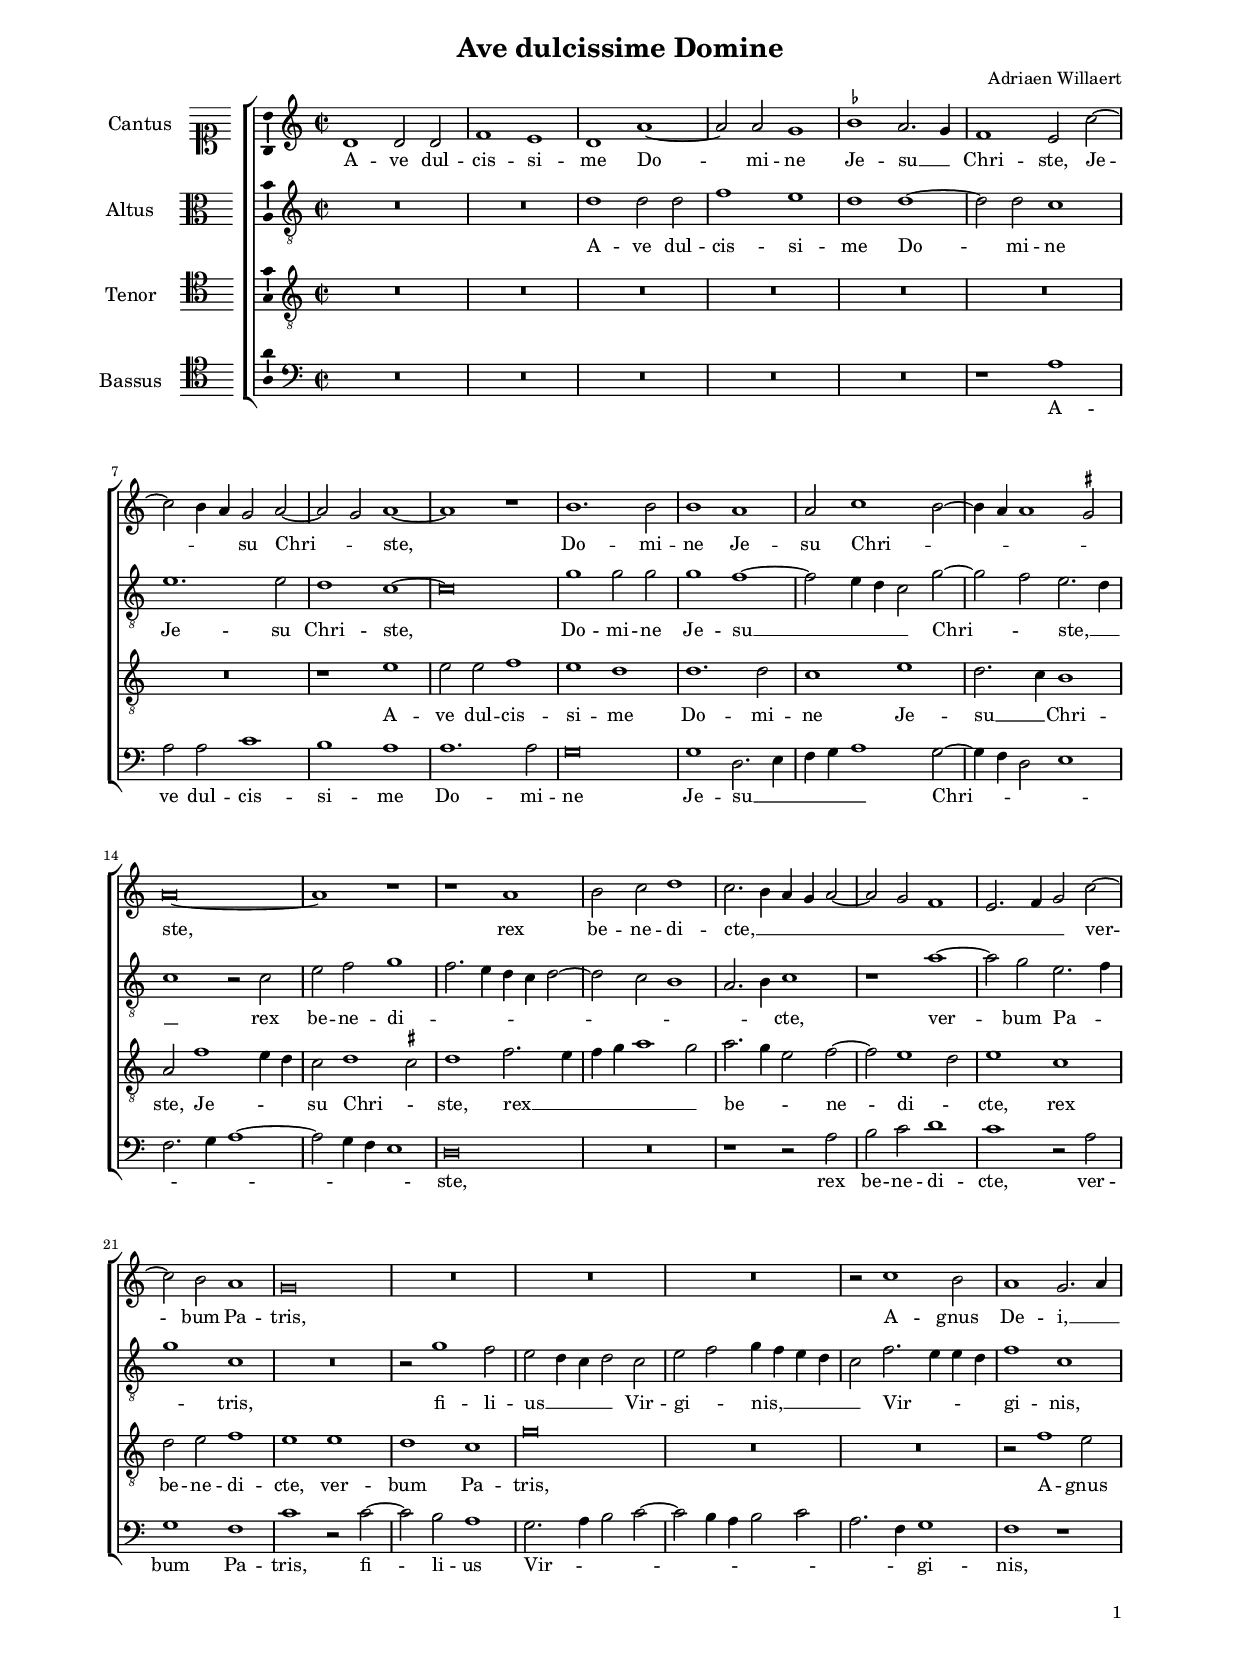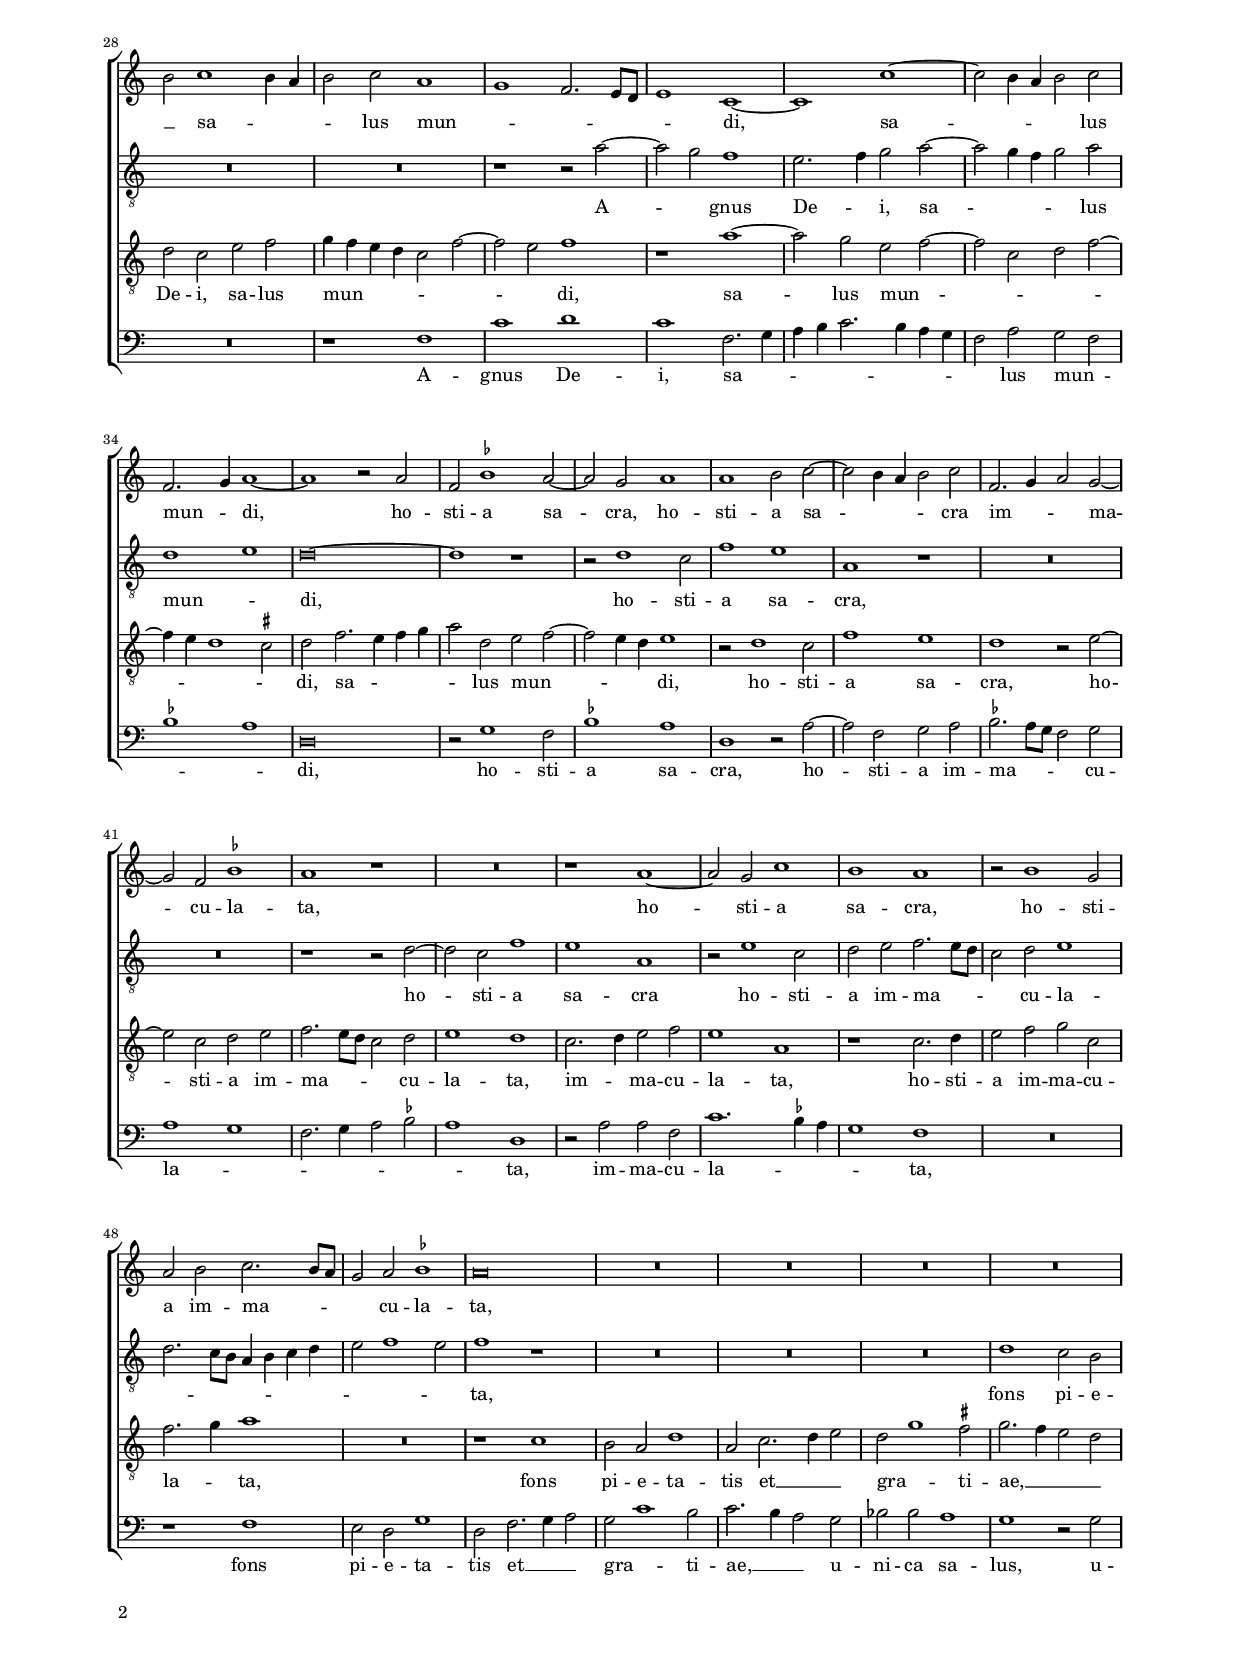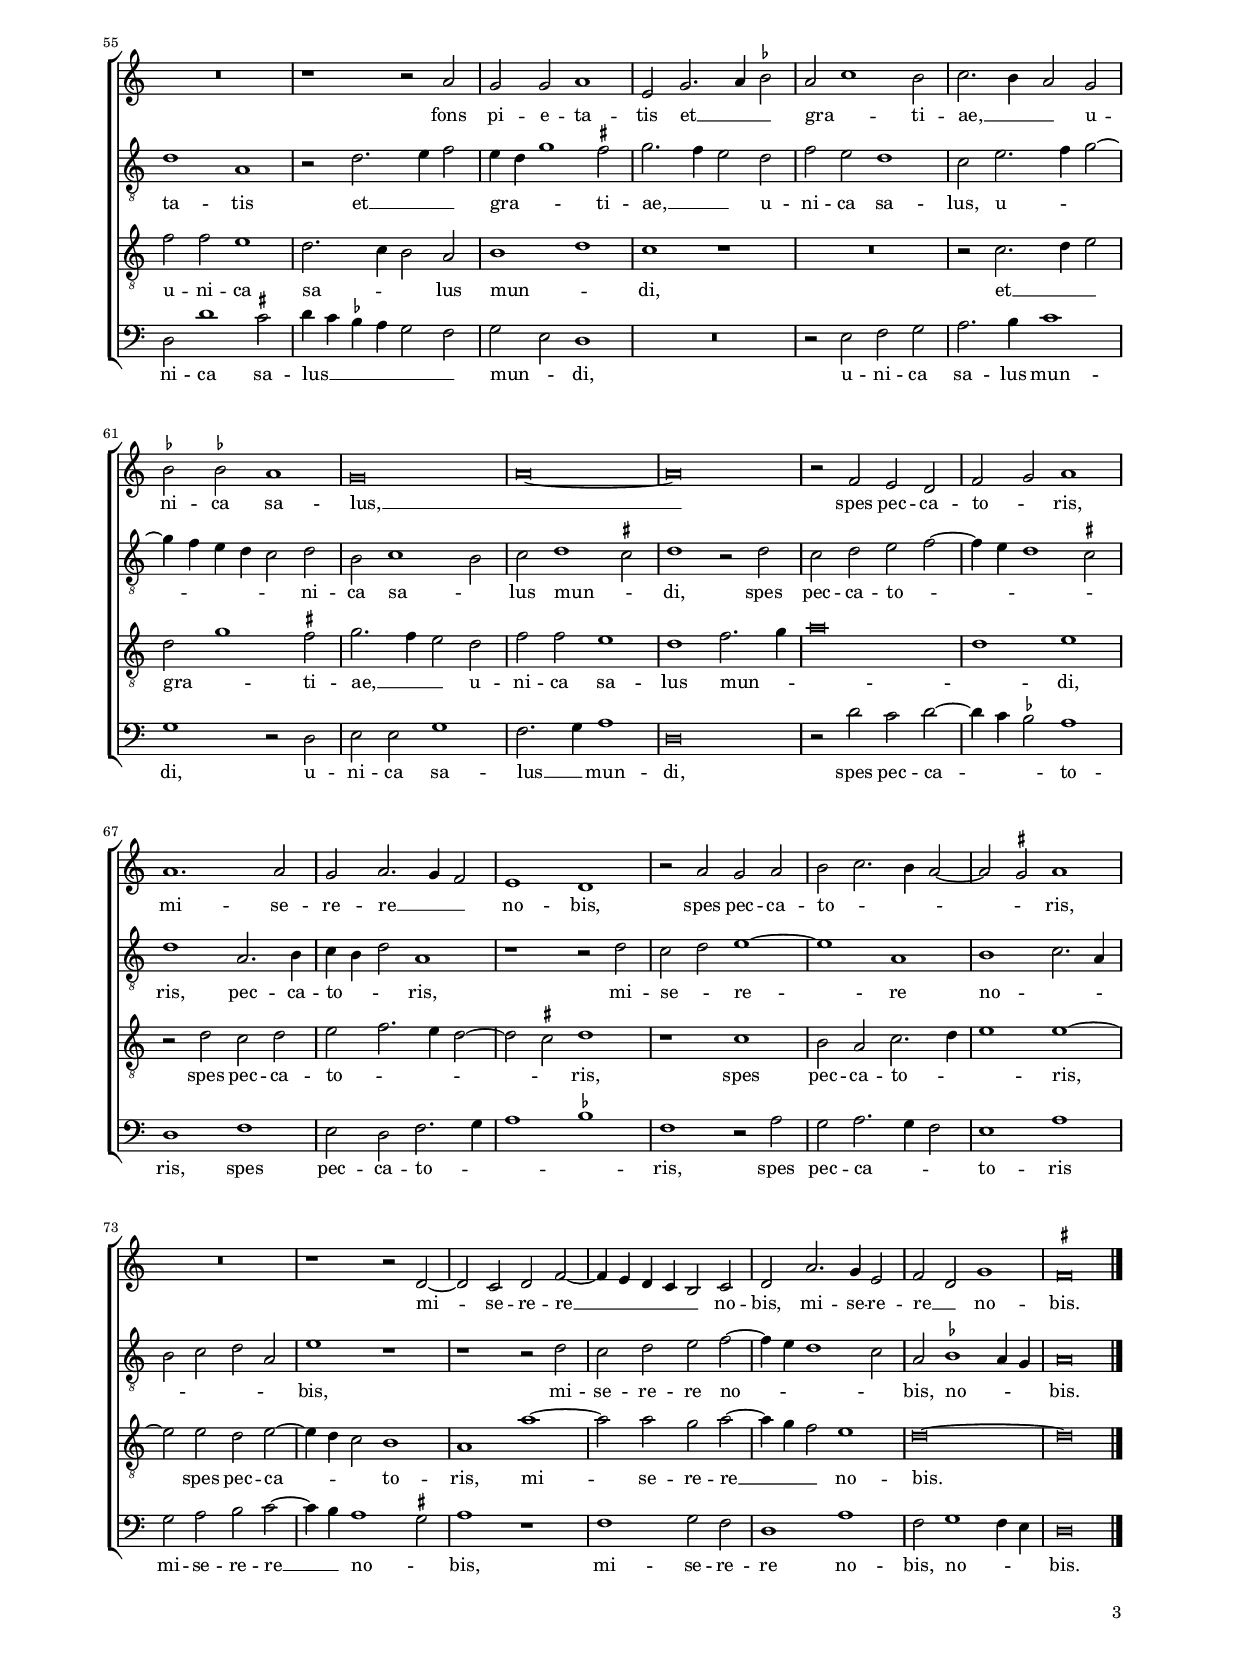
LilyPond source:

\header
{
  title="Ave dulcissime Domine"
  composer="Adriaen Willaert"
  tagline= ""
}

\version "2.24.2"
\language deutsch
#(set-global-staff-size 15)
% #(set-default-paper-size "letter")
#(ly:set-option 'point-and-click #f)

	
global = {
	\key c \major
	\time 2/2 \set Score.measureLength = #(ly:make-moment 2/1)
	\skip 1*2*79 \bar "|."
	}

	ficta = { \once \set suggestAccidentals = ##t }
	
	forget = #(define-music-function (music) (ly:music?) #{
		\accidentalStyle forget
		$music
		\accidentalStyle default
		#})
	


\paper
	{
	top-margin = 1.7 \cm
	bottom-margin = 1.1 \cm
	left-margin = 2 \cm
	right-margin = 2 \cm
	ragged-bottom = ##f
	ragged-last-bottom = ##t
	print-page-number = ##f
	system-system-spacing = #'((basic-distance . 17) (minimum-distance . 14) (padding . 6) (strechability . 150))
	oddFooterMarkup=\markup   \fill-line { "" \fromproperty #'page:page-number-string }
	evenFooterMarkup=\markup  \fill-line { \fromproperty #'page:page-number-string "" }
	last-bottom-spacing = #'((basic-distance . 11) (minimum-distance . 7) (padding . 4))
	systems-per-page = 4
%   page-count = 3	
%	min-systems-per-page = 3
	}


incipitcantus = \markup { \score {
	{
	\set Staff.instrumentName = \markup { \fontsize #1 "Cantus" }
	\key c \major
	\clef soprano
	s4 \bar ""
	}
	\layout  {
	raggedright = ##t
	indent = 1.6 \cm
	line-width = 2.5\cm
	\context { \Staff \remove Time_signature_engraver }
	\override Staff.Clef.Y-extent = #'(0 . 0)
	}} \hspace #1 }
	
      
incipitaltus = \markup { \score {
	{
	\set Staff.instrumentName = \markup { \fontsize #1 "Altus" }
	\key c \major
	\clef alto
	s4 \bar ""
	}
	\layout  {
	raggedright = ##t
	indent = 1.6 \cm
	line-width = 2.5\cm
	\context { \Staff \remove Time_signature_engraver }
	\override Staff.Clef.Y-extent = #'(0 . 0)
	}} \hspace #1 }


incipittenor = \markup { \score {
	{
	\set Staff.instrumentName = \markup { \fontsize #1 "Tenor" }
	\key c \major
	\clef tenor
	s4 \bar ""
	}
	\layout  {
	raggedright = ##t
	indent = 1.6 \cm
	line-width = 2.5\cm
	\context { \Staff \remove Time_signature_engraver }
	\override Staff.Clef.Y-extent = #'(0 . 0)
	}} \hspace #1 }


incipitbassus = \markup { \score {
	{
	\set Staff.instrumentName = \markup { \fontsize #1 "Bassus" }
	\key c \major
	\clef tenor
	s4 \bar ""
	}
	\layout  {
	raggedright = ##t
	indent = 1.6 \cm
	line-width = 2.5\cm
	\context { \Staff \remove Time_signature_engraver }
	\override Staff.Clef.Y-extent = #'(0 . 0)
	}} \hspace #1 }


cantus =  \relative c''
	{
	d,1 d2 d
	f1 e
	d1 a'~
	a2 a g1
%5
	\ficta b1 a2. g4 |
	f1 e2 c'~
	c2 h4 a g2 a~
	a2 g a1~
	a1 r
%10
	h1. h2 |
	h1 a
	a2 c1 h2~
	h4 a a1 \ficta gis2
	a\breve~
%15
	a1 r |
	r1 a
	h2 c d1
	c2. h4 a g a2~
	a2 g f1
%20
	e2. f4 g2 c~ |
	c2 h a1
	g\breve
	R\breve
	R\breve
%25
	R\breve |
	r2 c1 h2
	a1 g2. a4
	h2 c1 h4 a
	h2 c a1
%30
	g1 f2. e8 d |
	e1 c~
	c1 c'~
	c2 h4 a h2 c
	f,2. g4 a1~
%35
	a1 r2 a |
	f2 \ficta b1 a2~
	a2 g a1
	a1 h2 c~
	c2 h4 a h2 c
%40
	f,2. g4 a2 g~ |
	g2 f \ficta b1
	a1 r
	R\breve
	r1 a~
%45
	a2 g c1 |
	h1 a
	r2 h1 g2
	a2 h c2. h8 a
	g2 a \ficta b1
%50
	a\breve |
	R\breve
	R\breve
	R\breve
	R\breve
%55
	R\breve |
	r1 r2 a
	g2 g a1
	e2 g2. a4 \ficta b2
	a2 c1 h2
%60
	c2. h4 a2 g |
	\ficta b2 \ficta b! a1
	g\breve
	a\breve~
	a\breve
%65
	r2 f e d |
	f2 g a1
	a1. a2
	g2 a2. g4 f2
	e1 d
%70
	r2 a' g a |
	h2 c2. h4 a2~
	a2 \ficta gis a1
	R\breve
	r1 r2 d,~
%75
	d2 c d f~ |
	f4 e d c h2 c
	d2 a'2. g4 e2
	f2 d g1
	\ficta fis\breve |
	}


altus =  \relative c'
	{
	R\breve
	R\breve
	d1 d2 d
	f1 e
%5
	d1 d~ |
	d2 d c1
	e1. e2
	d1 c~
	c\breve
%10
	g'1 g2 g |
	g1 f~
	f2 e4 d c2 g'~
	g2 f e2. d4
	c1 r2 c
%15
	e2 f g1 |
	f2. e4  d c d2~
	d2 c h1
	a2. h4 c1
	r1 a'~
%20
	a2 g e2. f4 |
	g1 c,
	R\breve
	r2 g'1 f2
	e2 d4 c d2 c
%25
	e2 f g4 f e d |
	c2 f2. e4 e d
	f1 c
	R\breve
	R\breve
%30
	r1 r2 a'~ |
	a2 g f1
	e2. f4 g2 a~
	a2 g4 f g2 a
	d,1 e
%35
	d\breve~ |
	d1 r
	r2 d1 c2
	f1 e
	a,1 r
%40
	R\breve |
	R\breve
	r1 r2 d~
	d2 c f1
	e1 a,
%45
	r2 e'1 c2 |
	d2 e f2. e8 d
	c2 d e1
	d2. c8 h a4 h c d
	e2 f1 e2
%50
	f1 r |
	R\breve
	R\breve
	R\breve
	d1 c2 h
%55
	d1 a |
	r2 d2. e4 f2
	e4 d g1 \ficta fis2
	g2. f4 e2 d
	f2 e d1
%60
	c2 e2. f4 g2~ |
	g4 f e d c2 d
	h2 c1 h2
	c2 d1 \ficta cis2
	d1 r2 d
%65
	c2 d e f~ |
	f4 e d1 \ficta cis2
	d1 a2. h4
	c4 h d2 a1
	r1 r2 d
%70
	c2 d e1~ |
	e1 a,
	h1 c2. a4
	h2 c d a
	e'1 r
%75
	r1 r2 d |
	c2 d e f~
	f4 e d1 c2
	a2 \ficta b1 a4 g
	a\breve |
	}


tenor =  \relative c'
	{
	R\breve
	R\breve
	R\breve
	R\breve
%5
	R\breve |
	R\breve
	R\breve
	r1 e
	e2 e f1
%10
	e1 d |
	d1. d2
	c1 e
	d2. c4 h1
	a2 f'1 e4 d
%15
	c2 d1 \ficta cis2 |
	d1 f2. e4
	f4 g a1 g2
	a2. g4 e2 f~
	f2 e1 d2
%20
	e1 c |
	d2 e f1
	e1 e
	d1 c
	g'\breve
%25
	R\breve |
	R\breve
	r2 f1 e2
	d2 c e f
	g4 f e d c2 f~
%30
	f2 e f1 |
	r1 a~
	a2 g e f~
	f2 c d f~
	f4 e d1 \ficta cis2
%35
	d2 f2. e4 f g |
	a2 d, e f~
	f2 e4 d e1
	r2 d1 c2
	f1 e
%40
	d1 r2 e~ |
	e2 c d e
	f2. e8 d c2 d
	e1 d
	c2. d4 e2 f
%45
	e1 a, |
	r1 c2. d4
	e2 f g c,
	f2. g4 a1
	R\breve
%50
	r1 c, |
	h2 a d1
	a2 c2. d4 e2
	d2 g1 \ficta fis2
	g2. f4 e2 d
%55
	f2 f e1 |
	d2. c4 h2 a
	h1 d
	c1 r
	R\breve
%60
	r2 c2. d4 e2 |
	d2 g1 \ficta fis2
	g2. f4 e2 d
	f2 f e1
	d1 f2. g4
%65
	a\breve |
	d,1 e
	r2 d c d
	e2 f2. e4 d2~
	d2 \ficta cis d1
%70
	r1 c |
	h2 a c2. d4
	e1 e~
	e2 e d e~
	e4 d c2 h1
%75
	a1 a'~ |
	a2 a g a~
	a4 g f2 e1
	d\breve~
	d\breve |
	}


bassus  =  \relative c
	{
	R\breve
	R\breve
	R\breve
	R\breve
%5
	R\breve |
	r1 a'
	a2 a c1
	h1 a
	a1. a2
%10
	g\breve |
	g1 d2. e4
	f4 g a1 g2~
	g4 f d2 e1
	f2. g4 a1~
%15
	a2 g4 f e1 |
	d\breve
	R\breve
	r1 r2 a'
	h2 c d1
%20
	c1 r2 a |
	g1 f
	c'1 r2 c~
	c2 h a1
	g2. a4 h2 c~
%25
	c2 h4 a h2 c |
	a2. f4 g1
	f1 r
	R\breve
	r1 f
%30
	c'1 d |
	c1 f,2. g4
	a4 h c2. h4 a g
	f2 a g f
	\ficta b1 a
%35
	d,\breve |
	r2 g1 f2
	\ficta b1 a
	d,1 r2 a'~
	a2 f g a
%40
	\ficta b2. a8 g f2 g |
	a1 g
	f2. g4 a2 \ficta b
	a1 d,
	r2 a'2 a f
%45
	c'1. \ficta b4 a |
	g1 f
	R\breve
	r1 f
	e2 d g1
%50
	d2 f2. g4 a2 |
	g2 c1 h2
	c2. h4 a2 g
	b2 b a1
	g1 r2 g
%55
	d2 d'1 \ficta cis2 |
	d4 c \ficta b a g2 f
	g2 e d1
	R\breve
	r2 e f g
%60
	a2. h4 c1 |
	g1 r2 d
	e2 e g1
	f2. g4 a1
	d,\breve
%65
	r2 d' c d~ |
	d4 c \ficta b2 a1
	d,1 f
	e2 d f2. g4
	a1 \ficta b
%70
	f1 r2 a |
	g2 a2. g4 f2
	e1 a
	g2 a h c~
	c4 h a1 \ficta gis2
%75
	a1 r |
	f1 g2 f
	d1 a'
	f2 g1 f4 e
	d\breve |
	}

lyricscantus = \lyricmode {
	A -- ve dul -- cis -- si -- me Do -- mi -- ne Je -- su __ _ Chri -- ste,
	Je -- _ _ su Chri -- _ ste,
	Do -- mi -- ne Je -- su Chri -- _ _ _ _ ste,
	rex be -- ne -- di -- cte, __ _ _ _ _ _ _ _ _ _ 
	ver -- bum Pa -- tris,
	A -- gnus De -- i, __ _ _
	sa -- _ _ _ lus mun -- _ _ _ _ _ di,
	sa -- _ _ _ lus mun -- _ di,
	ho -- sti -- a sa -- cra,
	ho -- sti -- a sa -- _ _ _ cra
	im -- _ _ ma -- cu -- la -- ta,
	ho -- sti -- a sa -- cra,
	ho -- sti -- a
	im -- ma -- _ _ _ cu -- la -- ta,
	fons pi -- e -- ta -- tis et __ _ _ gra -- _ ti -- ae, __ _ _
	u -- ni -- ca sa -- lus, __ _
	spes pec -- ca -- to -- _ ris,
	mi -- se -- re -- re __ _ _ no -- bis,
	spes pec -- ca -- to -- _ _ _ _ ris,
	mi -- se -- re -- re __ _ _ _ _ no -- bis,
	mi -- se -- re -- re __ _ no -- bis.
	}


lyricsaltus = \lyricmode {
	A -- ve dul -- cis -- si -- me Do -- mi -- ne Je -- su Chri -- ste,
	Do -- mi -- ne Je -- su __ _ _ _ Chri -- _ ste, __ _ _
	rex be -- ne -- di -- _ _ _ _ _ _ _ _ _ cte,
	ver -- bum Pa -- _ _ tris,
	fi -- li -- us __ _ _ _ Vir -- gi -- _ nis, __ _ _ _ _
	Vir -- _ _ _ gi -- nis,
	A -- _ gnus De -- _ i,
	sa -- _ _ _ lus mun -- _ di,
	ho -- sti -- a sa -- cra,
	ho -- sti -- a sa -- cra
	ho -- sti -- a im -- ma -- _ _ _ cu -- la -- _ _ _ _ _ _ _ _ _ _ ta,
	fons pi -- e -- ta -- tis et __ _ _ gra -- _ _ ti -- ae, __ _ _
	u -- ni -- ca sa -- lus,
	u -- _ _ _ _ _ _ ni -- ca sa -- _ lus mun -- _ di,
	spes pec -- ca -- to -- _ _ _ _ ris,
	pec -- ca -- to -- _ _ ris,
	mi -- se -- _ re -- re no -- _ _ _ _ _ _ bis,
	mi -- se -- re -- re no -- _ _ _ bis,
	no -- _ _ bis.
	}


lyricstenor = \lyricmode {
	A -- ve dul -- cis -- si -- me Do -- mi -- ne Je -- su __ _ Chri -- ste,
	Je -- _ _ su Chri -- _ ste,
	rex __ _ _ _ _ _ be -- _ _ ne -- di -- _ cte,
	rex be -- ne -- di -- cte,
	ver -- bum Pa -- tris,
	A -- gnus De -- i,
	sa -- lus mun -- _ _ _ _ _ _ di,
	sa -- lus mun -- _ _ _ _ _ _ _ di,
	sa -- _ _ _ _ lus mun -- _ _ _ di,
	ho -- sti -- a sa -- cra,
	ho -- sti -- a im -- ma -- _ _ _ cu -- la -- ta,
	im -- _ ma -- cu -- la -- ta,
	ho -- sti -- a im -- ma -- cu -- la -- _ ta,
	fons pi -- e -- ta -- tis et __ _ _ gra -- _ ti -- ae, __ _ _ _ 
	u -- ni -- ca sa -- _ _ lus mun -- _ di,
	et __ _ _ gra -- _ ti -- ae, __ _ _ 
	u -- ni -- ca sa -- lus mun -- _ _ _ di,
	spes pec -- ca -- to -- _ _ _ _ ris,
	spes pec -- ca -- to -- _ _ ris,
	spes pec -- ca -- _ _ to -- ris,
	mi -- se -- re -- re __ _ _ no -- bis.
	}


lyricsbassus = \lyricmode {
	A -- ve dul -- cis -- si -- me Do -- mi -- ne Je -- su __ _ _ _ _ Chri -- _ _ _ _ _ _ _ _ _ ste,
	rex be -- ne -- di -- cte,
	ver -- bum Pa -- tris,
	fi -- li -- us Vir -- _ _ _ _ _ _ _ _ _ gi -- nis,
	A -- gnus De -- i,
	sa -- _ _ _ _ _ _ _ _ lus mun -- _ _ _ di,
	ho -- sti -- a sa -- cra,
	ho -- sti -- a im -- ma -- _ _ _ cu -- la -- _ _ _ _ _ _ ta,
	im -- ma -- cu -- la -- _ _ _ ta,
	fons pi -- e -- ta -- tis et __ _ _ gra -- _ ti -- ae, __ _ _
	u -- ni -- ca sa -- lus,
	u -- ni -- ca sa -- lus __ _ _ _ _ _  mun -- _ di,
	u -- ni -- ca sa -- lus mun -- di,
	u -- ni -- ca sa -- lus __ _ mun -- di,
	spes pec -- ca -- _ _ to -- ris,
	spes pec -- ca -- to -- _ _ _ ris,
	spes pec -- ca -- _ _ to -- ris
	mi -- se -- re -- re __ _ no -- _ bis,
	mi -- se -- re -- re no -- bis,
	no -- _ _ bis.
	}


\score
{  
	\transpose c c {
	\new ChoirStaff \with { \override StaffGrouper.staff-staff-spacing.basic-distance = #12 }
	<<

	\new Staff << \global
	\new Voice="v1" {
		\set Staff.instrumentName=\incipitcantus
	%       \set Staff.instrumentName="S"
		\set Staff.midiInstrument = "reed organ"
		\clef violin
		\cantus }
	\new Lyrics \lyricsto "v1" {\lyricscantus }
	>>


	\new Staff << \global
	\new Voice="v2" {
		\set Staff.instrumentName=\incipitaltus
	%       \set Staff.instrumentName="A"
		\set Staff.midiInstrument = "reed organ"
		\clef "G_8" % violin 
		\altus}
	\new Lyrics \lyricsto "v2" {\lyricsaltus }
	>>


	\new Staff << \global
	\new Voice="v3" {
		\set Staff.instrumentName=\incipittenor
	%       \set Staff.instrumentName="T"
		\set Staff.midiInstrument = "reed organ"
		\clef "G_8"
		\tenor }
	\new Lyrics \lyricsto "v3" {\lyricstenor }
	>>


	\new Staff << \global
	\new Voice="v4" {
		\set Staff.instrumentName=\incipitbassus
	%       \set Staff.instrumentName="B"
		\set Staff.midiInstrument = "reed organ"
		\clef bass
		\bassus }
	\new Lyrics \lyricsto "v4" {\lyricsbassus}
	>>

	>>
	} % transpose

	\layout
	{
	indent = 2.3 \cm
%	\context { \Lyrics \override VerticalAxisGroup.nonstaff-relatedstaff-spacing.padding = #2 }
%	\context { \Lyrics \override LyricText.font-size = #1 }
	\context { \Staff \override TimeSignature.break-visibility = #end-of-line-invisible }
	\context { \Staff \consists Ambitus_engraver }
	\context { \Score \override BarNumber.padding = #2 }
	\context { \Voice \override NoteHead.style = #'baroque }
	}

\midi
	{
	\tempo 2 = 90
	}
	
}


% EOF
